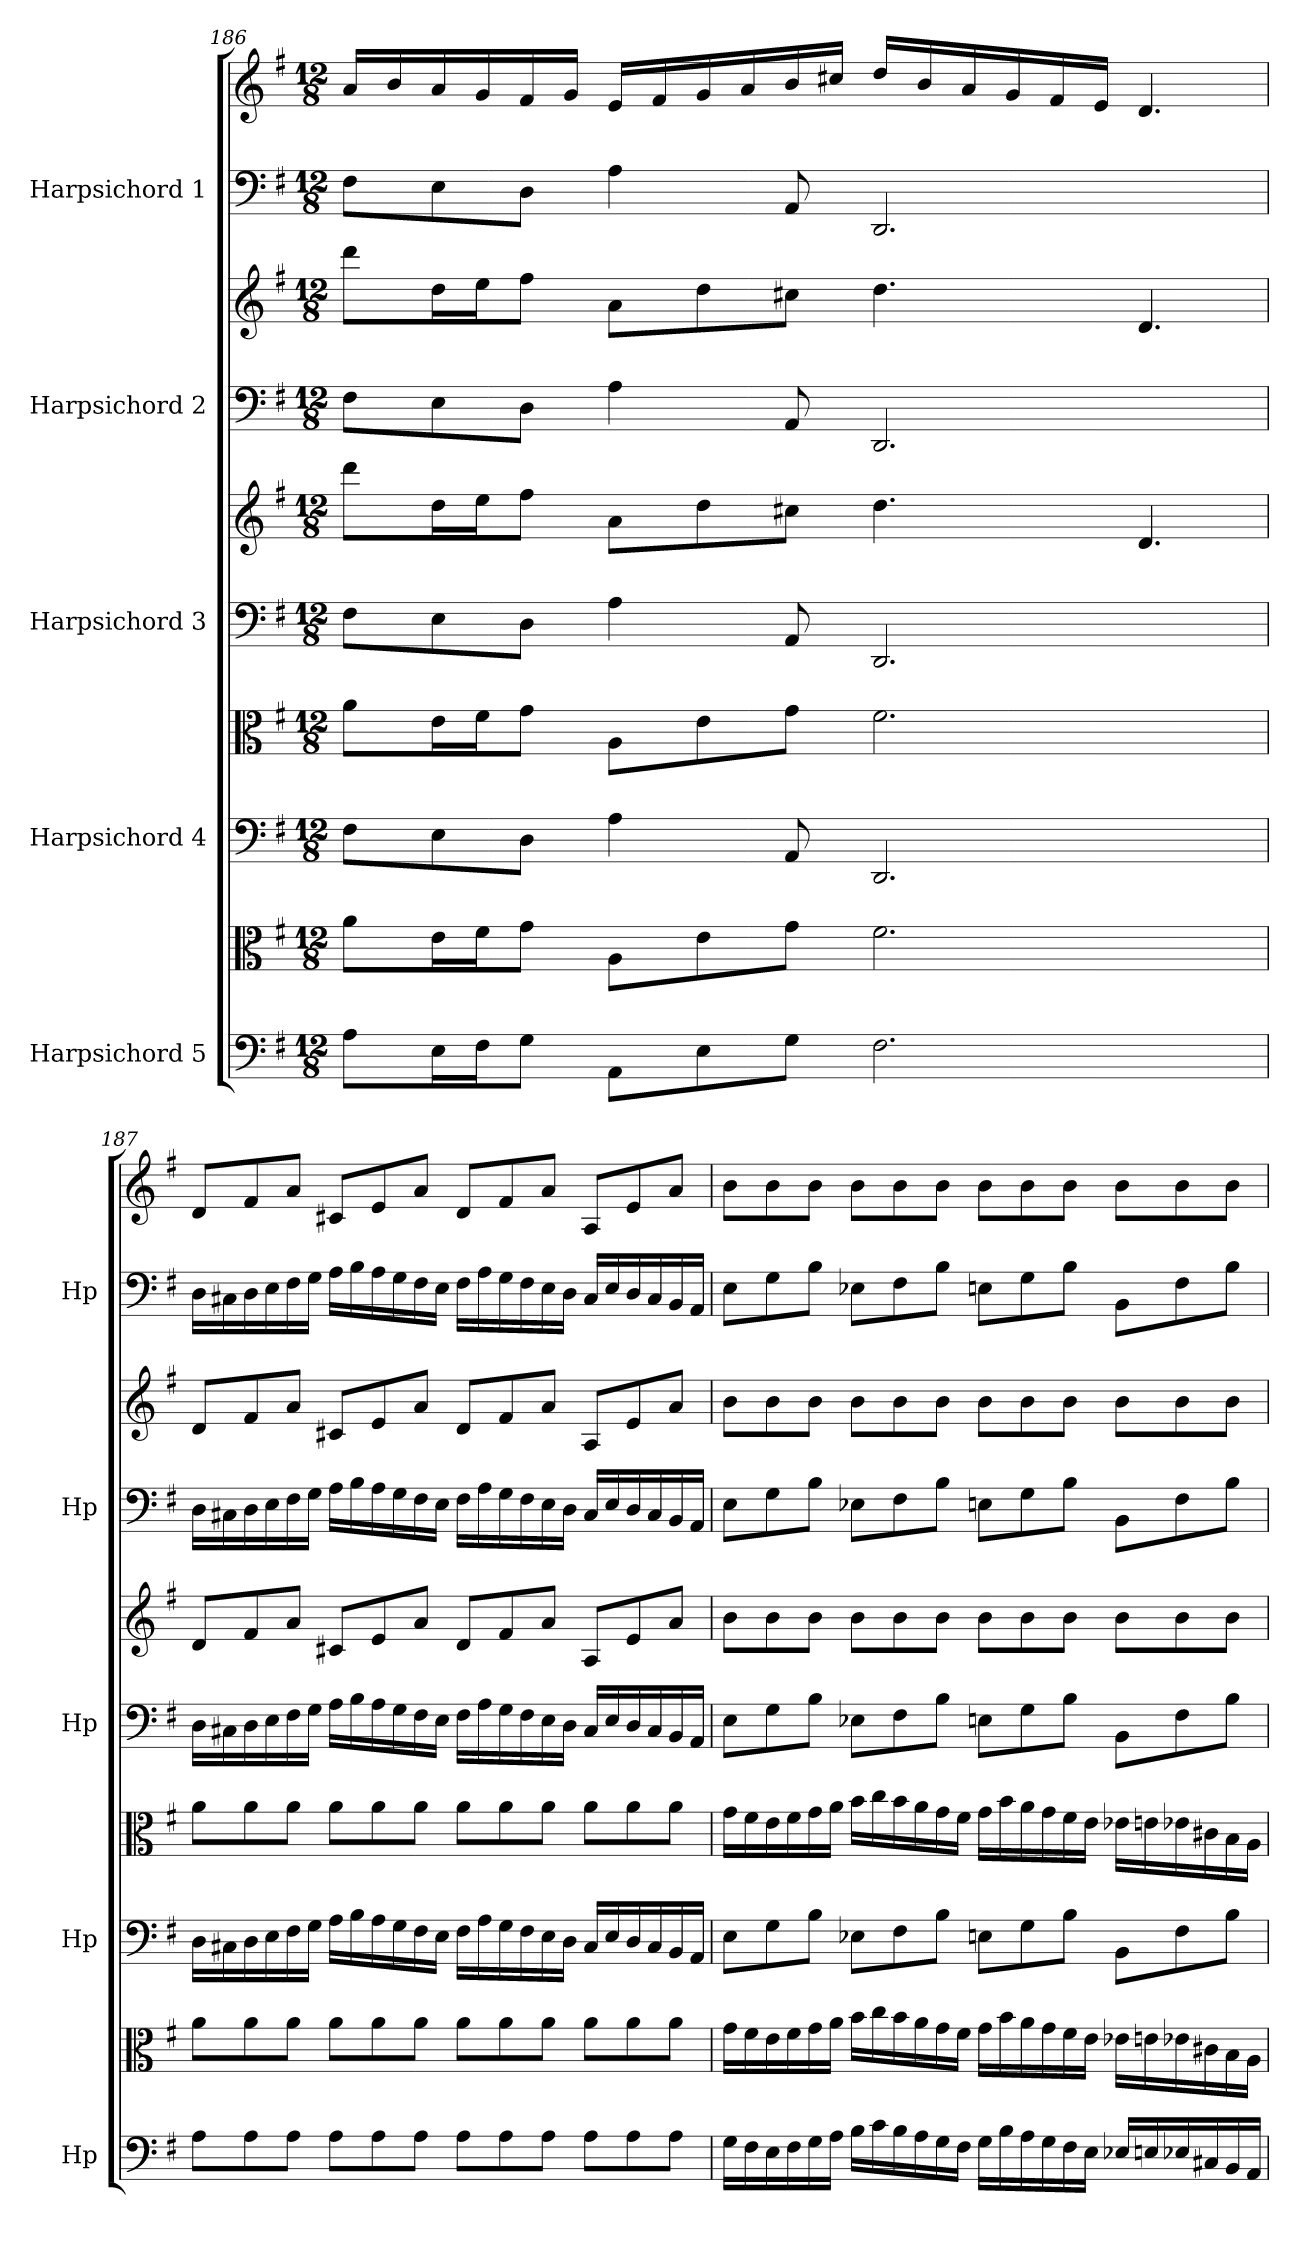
**kern	**kern	**kern	**kern	**kern	**kern	**kern	**kern	**kern	**kern
*part5	*part5	*part4	*part4	*part3	*part3	*part2	*part2	*part1	*part1
*staff10	*staff9	*staff8	*staff7	*staff6	*staff5	*staff4	*staff3	*staff2	*staff1
*I"Harpsichord 5	*	*I"Harpsichord 4	*	*I"Harpsichord 3	*	*I"Harpsichord 2	*	*I"Harpsichord 1	*
*I'Hp	*	*I'Hp	*	*I'Hp	*	*I'Hp	*	*I'Hp	*
!!LO:PB:g=z
*clefF4	*clefC3	*clefF4	*clefC3	*clefF4	*clefG2	*clefF4	*clefG2	*clefF4	*clefG2
*k[f#]	*k[f#]	*k[f#]	*k[f#]	*k[f#]	*k[f#]	*k[f#]	*k[f#]	*k[f#]	*k[f#]
*M12/8	*M12/8	*M12/8	*M12/8	*M12/8	*M12/8	*M12/8	*M12/8	*M12/8	*M12/8
=186	=186	=186	=186	=186	=186	=186	=186	=186	=186
8A\L	8a\L	8F#\L	8a\L	8F#\L	8ddd\L	8F#\L	8ddd\L	8F#\L	16a/LL
.	.	.	.	.	.	.	.	.	16b/
16E\L	16e\L	8E\	16e\L	8E\	16dd\L	8E\	16dd\L	8E\	16a/
16F#\J	16f#\J	.	16f#\J	.	16ee\J	.	16ee\J	.	16g/
8G\J	8g\J	8D\J	8g\J	8D\J	8ff#\J	8D\J	8ff#\J	8D\J	16f#/
.	.	.	.	.	.	.	.	.	16g/JJ
8AA\L	8A\L	4A\	8A\L	4A\	8a\L	4A\	8a\L	4A\	16e/LL
.	.	.	.	.	.	.	.	.	16f#/
8E\	8e\	.	8e\	.	8dd\	.	8dd\	.	16g/
.	.	.	.	.	.	.	.	.	16a/
8G\J	8g\J	8AA/	8g\J	8AA/	8cc#X\J	8AA/	8cc#X\J	8AA/	16b/
.	.	.	.	.	.	.	.	.	16cc#X/JJ
2.F#\	2.f#\	2.DD/	2.f#\	2.DD/	4.dd\	2.DD/	4.dd\	2.DD/	16dd/LL
.	.	.	.	.	.	.	.	.	16b/
.	.	.	.	.	.	.	.	.	16a/
.	.	.	.	.	.	.	.	.	16g/
.	.	.	.	.	.	.	.	.	16f#/
.	.	.	.	.	.	.	.	.	16e/JJ
.	.	.	.	.	4.d/	.	4.d/	.	4.d/
=187	=187	=187	=187	=187	=187	=187	=187	=187	=187
8A\L	8a\L	16D\LL	8a\L	16D\LL	8d/L	16D\LL	8d/L	16D\LL	8d/L
.	.	16C#X\	.	16C#X\	.	16C#X\	.	16C#X\	.
8A\	8a\	16D\	8a\	16D\	8f#/	16D\	8f#/	16D\	8f#/
.	.	16E\	.	16E\	.	16E\	.	16E\	.
8A\J	8a\J	16F#\	8a\J	16F#\	8a/J	16F#\	8a/J	16F#\	8a/J
.	.	16G\JJ	.	16G\JJ	.	16G\JJ	.	16G\JJ	.
8A\L	8a\L	16A\LL	8a\L	16A\LL	8c#X/L	16A\LL	8c#X/L	16A\LL	8c#X/L
.	.	16B\	.	16B\	.	16B\	.	16B\	.
8A\	8a\	16A\	8a\	16A\	8e/	16A\	8e/	16A\	8e/
.	.	16G\	.	16G\	.	16G\	.	16G\	.
8A\J	8a\J	16F#\	8a\J	16F#\	8a/J	16F#\	8a/J	16F#\	8a/J
.	.	16E\JJ	.	16E\JJ	.	16E\JJ	.	16E\JJ	.
8A\L	8a\L	16F#\LL	8a\L	16F#\LL	8d/L	16F#\LL	8d/L	16F#\LL	8d/L
.	.	16A\	.	16A\	.	16A\	.	16A\	.
8A\	8a\	16G\	8a\	16G\	8f#/	16G\	8f#/	16G\	8f#/
.	.	16F#\	.	16F#\	.	16F#\	.	16F#\	.
8A\J	8a\J	16E\	8a\J	16E\	8a/J	16E\	8a/J	16E\	8a/J
.	.	16D\JJ	.	16D\JJ	.	16D\JJ	.	16D\JJ	.
8A\L	8a\L	16C#/LL	8a\L	16C#/LL	8A/L	16C#/LL	8A/L	16C#/LL	8A/L
.	.	16E/	.	16E/	.	16E/	.	16E/	.
8A\	8a\	16D/	8a\	16D/	8e/	16D/	8e/	16D/	8e/
.	.	16C#/	.	16C#/	.	16C#/	.	16C#/	.
8A\J	8a\J	16BB/	8a\J	16BB/	8a/J	16BB/	8a/J	16BB/	8a/J
.	.	16AA/JJ	.	16AA/JJ	.	16AA/JJ	.	16AA/JJ	.
!!LO:PB:g=z
=188	=188	=188	=188	=188	=188	=188	=188	=188	=188
16G\LL	16g\LL	8E\L	16g\LL	8E\L	8b\L	8E\L	8b\L	8E\L	8b\L
16F#\	16f#\	.	16f#\	.	.	.	.	.	.
16E\	16e\	8G\	16e\	8G\	8b\	8G\	8b\	8G\	8b\
16F#\	16f#\	.	16f#\	.	.	.	.	.	.
16G\	16g\	8B\J	16g\	8B\J	8b\J	8B\J	8b\J	8B\J	8b\J
16A\JJ	16a\JJ	.	16a\JJ	.	.	.	.	.	.
16B\LL	16b\LL	8E-X\L	16b\LL	8E-X\L	8b\L	8E-X\L	8b\L	8E-X\L	8b\L
16c\	16cc\	.	16cc\	.	.	.	.	.	.
16B\	16b\	8F#\	16b\	8F#\	8b\	8F#\	8b\	8F#\	8b\
16A\	16a\	.	16a\	.	.	.	.	.	.
16G\	16g\	8B\J	16g\	8B\J	8b\J	8B\J	8b\J	8B\J	8b\J
16F#\JJ	16f#\JJ	.	16f#\JJ	.	.	.	.	.	.
16G\LL	16g\LL	8En\L	16g\LL	8En\L	8b\L	8En\L	8b\L	8En\L	8b\L
16B\	16b\	.	16b\	.	.	.	.	.	.
16A\	16a\	8G\	16a\	8G\	8b\	8G\	8b\	8G\	8b\
16G\	16g\	.	16g\	.	.	.	.	.	.
16F#\	16f#\	8B\J	16f#\	8B\J	8b\J	8B\J	8b\J	8B\J	8b\J
16E\JJ	16e\JJ	.	16e\JJ	.	.	.	.	.	.
16E-X/LL	16e-X\LL	8BB\L	16e-X\LL	8BB\L	8b\L	8BB\L	8b\L	8BB\L	8b\L
16En/	16en\	.	16en\	.	.	.	.	.	.
16E-X/	16e-X\	8F#\	16e-X\	8F#\	8b\	8F#\	8b\	8F#\	8b\
16C#X/	16c#X\	.	16c#X\	.	.	.	.	.	.
16BB/	16B\	8B\J	16B\	8B\J	8b\J	8B\J	8b\J	8B\J	8b\J
16AA/JJ	16A\JJ	.	16A\JJ	.	.	.	.	.	.
=	=	=	=	=	=	=	=	=	=
*-	*-	*-	*-	*-	*-	*-	*-	*-	*-
